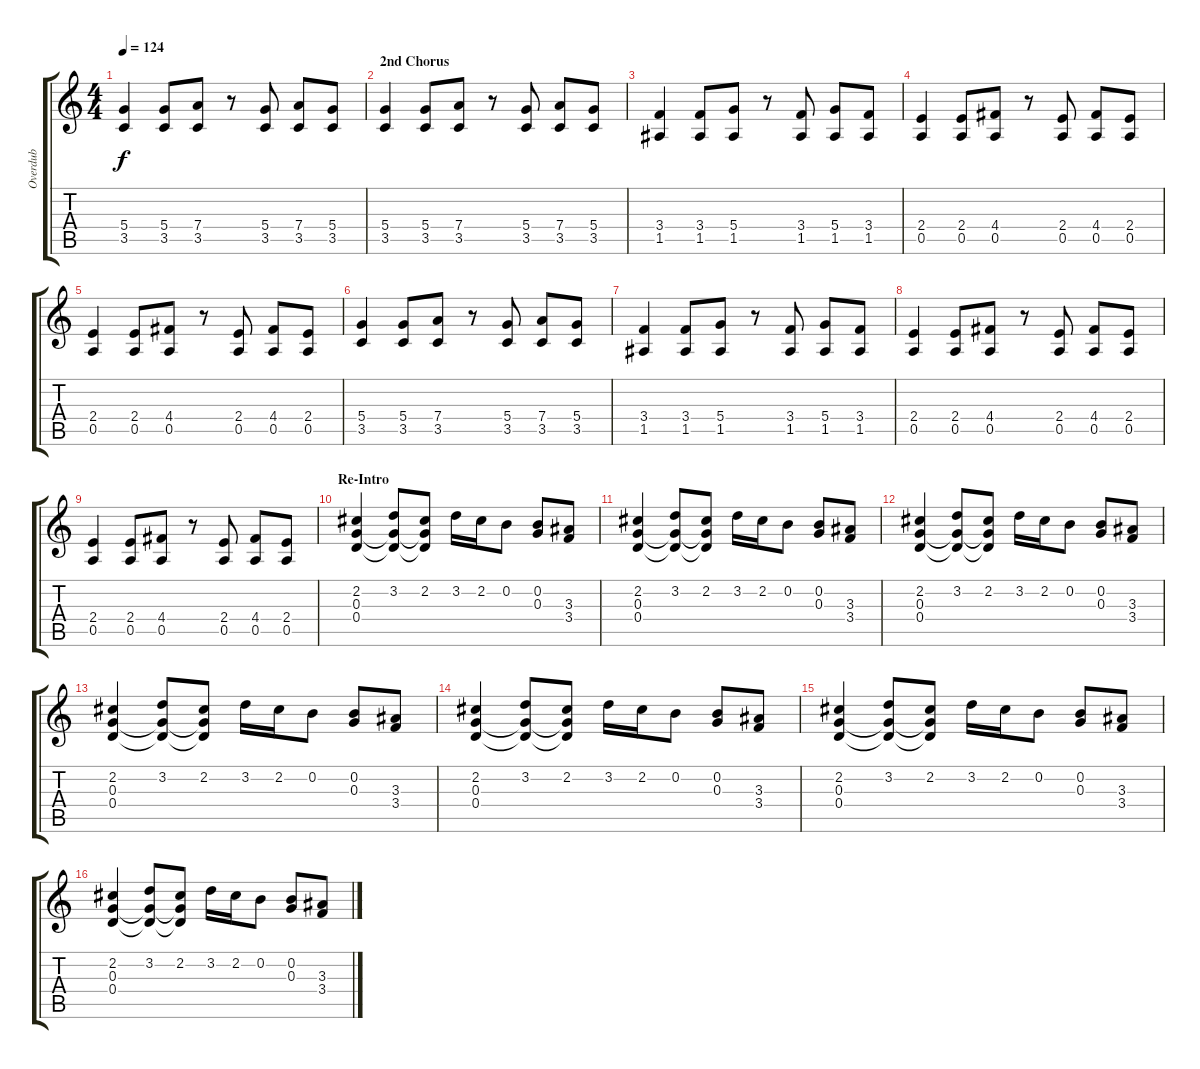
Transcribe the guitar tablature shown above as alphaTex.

\track ("Overdub" "Overdub") {instrument electricguitarjazz}
\staff {score tabs}
\tuning (E4 B3 G3 D3 A2 E2) {hide}
\ts (4 4)
\tempo 124
\clef g2
\ks c
(5.4 3.5).4{dy f} (5.4 3.5).8 (7.4 3.5).8 r.8 (5.4 3.5).8 (7.4 3.5).8 (5.4 3.5).8 |
\section ("" "2nd Chorus")
(5.4 3.5).4 (5.4 3.5).8 (7.4 3.5).8 r.8 (5.4 3.5).8 (7.4 3.5).8 (5.4 3.5).8 |
(3.4 1.5).4 (3.4 1.5).8 (5.4 1.5).8 r.8 (3.4 1.5).8 (5.4 1.5).8 (3.4 1.5).8 |
(2.4 0.5).4 (2.4 0.5).8 (4.4 0.5).8 r.8 (2.4 0.5).8 (4.4 0.5).8 (2.4 0.5).8 |
(2.4 0.5).4 (2.4 0.5).8 (4.4 0.5).8 r.8 (2.4 0.5).8 (4.4 0.5).8 (2.4 0.5).8 |
(5.4 3.5).4 (5.4 3.5).8 (7.4 3.5).8 r.8 (5.4 3.5).8 (7.4 3.5).8 (5.4 3.5).8 |
(3.4 1.5).4 (3.4 1.5).8 (5.4 1.5).8 r.8 (3.4 1.5).8 (5.4 1.5).8 (3.4 1.5).8 |
(2.4 0.5).4 (2.4 0.5).8 (4.4 0.5).8 r.8 (2.4 0.5).8 (4.4 0.5).8 (2.4 0.5).8 |
(2.4 0.5).4 (2.4 0.5).8 (4.4 0.5).8 r.8 (2.4 0.5).8 (4.4 0.5).8 (2.4 0.5).8 |
\section ("" "Re-Intro")
(2.2 0.3 0.4).4 (3.2 0.3{t} 0.4{t}).8 (2.2 0.3{t} 0.4{t}).8 3.2.16 2.2.16 0.2.8 (0.2 0.3).8 (3.3 3.4).8 |
(2.2 0.3 0.4).4 (3.2 0.3{t} 0.4{t}).8 (2.2 0.3{t} 0.4{t}).8 3.2.16 2.2.16 0.2.8 (0.2 0.3).8 (3.3 3.4).8 |
(2.2 0.3 0.4).4 (3.2 0.3{t} 0.4{t}).8 (2.2 0.3{t} 0.4{t}).8 3.2.16 2.2.16 0.2.8 (0.2 0.3).8 (3.3 3.4).8 |
(2.2 0.3 0.4).4 (3.2 0.3{t} 0.4{t}).8 (2.2 0.3{t} 0.4{t}).8 3.2.16 2.2.16 0.2.8 (0.2 0.3).8 (3.3 3.4).8 |
(2.2 0.3 0.4).4 (3.2 0.3{t} 0.4{t}).8 (2.2 0.3{t} 0.4{t}).8 3.2.16 2.2.16 0.2.8 (0.2 0.3).8 (3.3 3.4).8 |
(2.2 0.3 0.4).4 (3.2 0.3{t} 0.4{t}).8 (2.2 0.3{t} 0.4{t}).8 3.2.16 2.2.16 0.2.8 (0.2 0.3).8 (3.3 3.4).8 |
(2.2 0.3 0.4).4 (3.2 0.3{t} 0.4{t}).8 (2.2 0.3{t} 0.4{t}).8 3.2.16 2.2.16 0.2.8 (0.2 0.3).8 (3.3 3.4).8
